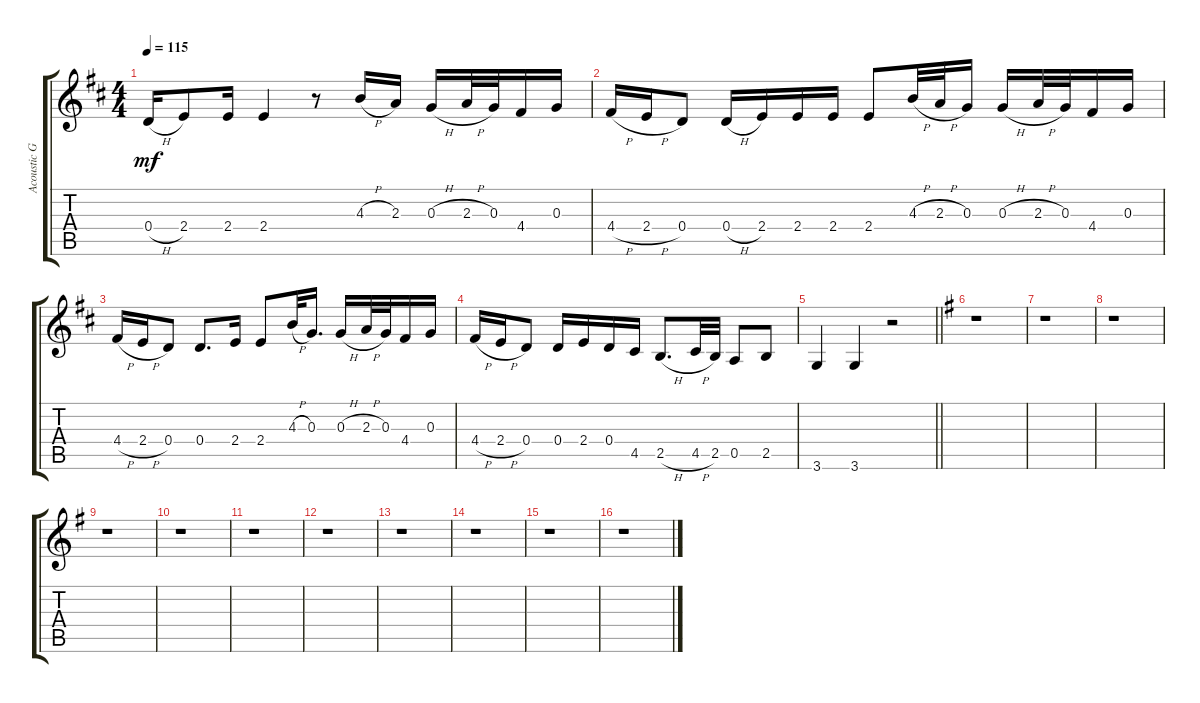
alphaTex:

\track ("Acoustic Guitar" "Acoustic G") {instrument acousticguitarsteel}
\staff {score tabs}
\tuning (E4 B3 G3 D3 A2 E2) {hide}
\ts (4 4)
\tempo 115
\clef g2
\ks d
0.4{h}.16{dy mf} 2.4.8 2.4.16 2.4.4 r.8 4.3{h}.16 2.3.16 0.3{h}.16 2.3{h}.32 0.3.32 4.4.16 0.3.16 |
4.4{h}.16 2.4{h}.16 0.4.8 0.4{h}.16 2.4.16 2.4.16 2.4.16 2.4.8 4.3{h}.32 2.3{h}.32 0.3.16 0.3{h}.16 2.3{h}.32 0.3.32 4.4.16 0.3.16 |
4.4{h}.16 2.4{h}.16 0.4.8 0.4.8{d} 2.4.16 2.4.8 4.3{h}.32 0.3.16{d} 0.3{h}.16 2.3{h}.32 0.3.32 4.4.16 0.3.16 |
4.4{h}.16 2.4{h}.16 0.4.8 0.4.16 2.4.16 0.4.16 4.5.16 2.5{h}.8{d} 4.5{h}.32 2.5.32 0.5.8 2.5.8 |
\barLineRight lightlight
3.6.4 3.6.4 r.2 |
\ks g
r.1 |
r.1 |
r.1 |
r.1 |
r.1 |
r.1 |
r.1 |
r.1 |
r.1 |
r.1 |
r.1
